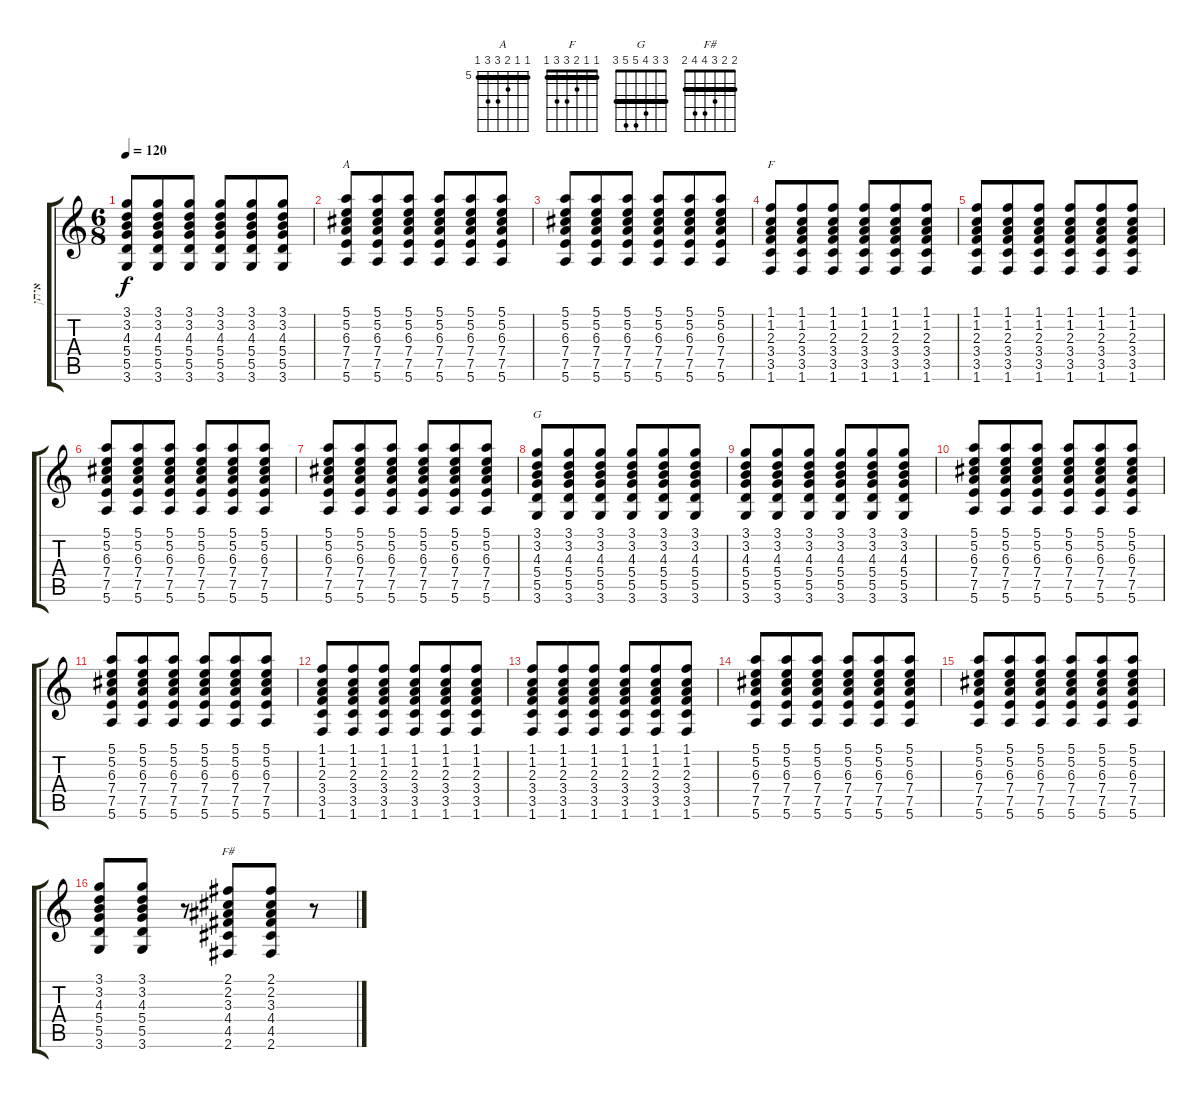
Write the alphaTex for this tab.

\track ("איתן" "איתן") {instrument electricguitarclean}
\staff {score tabs}
\tuning (E4 B3 G3 D3 A2 E2) {hide}
\chord ("A" 5 5 6 7 7 5) {firstfret 5 barre 5}
\chord ("F" 1 1 2 3 3 1) {barre 1}
\chord ("G" 3 3 4 5 5 3) {barre 3}
\chord ("F#" 2 2 3 4 4 2) {barre 2}
\ts (6 8)
\tempo 120
\clef g2
\ks c
(3.1 3.2 4.3 5.4 5.5 3.6).8{dy f} (3.1 3.2 4.3 5.4 5.5 3.6).8 (3.1 3.2 4.3 5.4 5.5 3.6).8 (3.1 3.2 4.3 5.4 5.5 3.6).8 (3.1 3.2 4.3 5.4 5.5 3.6).8 (3.1 3.2 4.3 5.4 5.5 3.6).8 |
(5.1 5.2 6.3 7.4 7.5 5.6).8{ch "A"} (5.1 5.2 6.3 7.4 7.5 5.6).8 (5.1 5.2 6.3 7.4 7.5 5.6).8 (5.1 5.2 6.3 7.4 7.5 5.6).8 (5.1 5.2 6.3 7.4 7.5 5.6).8 (5.1 5.2 6.3 7.4 7.5 5.6).8 |
(5.1 5.2 6.3 7.4 7.5 5.6).8 (5.1 5.2 6.3 7.4 7.5 5.6).8 (5.1 5.2 6.3 7.4 7.5 5.6).8 (5.1 5.2 6.3 7.4 7.5 5.6).8 (5.1 5.2 6.3 7.4 7.5 5.6).8 (5.1 5.2 6.3 7.4 7.5 5.6).8 |
(1.1 1.2 2.3 3.4 3.5 1.6).8{ch "F"} (1.1 1.2 2.3 3.4 3.5 1.6).8 (1.1 1.2 2.3 3.4 3.5 1.6).8 (1.1 1.2 2.3 3.4 3.5 1.6).8 (1.1 1.2 2.3 3.4 3.5 1.6).8 (1.1 1.2 2.3 3.4 3.5 1.6).8 |
(1.1 1.2 2.3 3.4 3.5 1.6).8 (1.1 1.2 2.3 3.4 3.5 1.6).8 (1.1 1.2 2.3 3.4 3.5 1.6).8 (1.1 1.2 2.3 3.4 3.5 1.6).8 (1.1 1.2 2.3 3.4 3.5 1.6).8 (1.1 1.2 2.3 3.4 3.5 1.6).8 |
(5.1 5.2 6.3 7.4 7.5 5.6).8 (5.1 5.2 6.3 7.4 7.5 5.6).8 (5.1 5.2 6.3 7.4 7.5 5.6).8 (5.1 5.2 6.3 7.4 7.5 5.6).8 (5.1 5.2 6.3 7.4 7.5 5.6).8 (5.1 5.2 6.3 7.4 7.5 5.6).8 |
(5.1 5.2 6.3 7.4 7.5 5.6).8 (5.1 5.2 6.3 7.4 7.5 5.6).8 (5.1 5.2 6.3 7.4 7.5 5.6).8 (5.1 5.2 6.3 7.4 7.5 5.6).8 (5.1 5.2 6.3 7.4 7.5 5.6).8 (5.1 5.2 6.3 7.4 7.5 5.6).8 |
(3.1 3.2 4.3 5.4 5.5 3.6).8{ch "G"} (3.1 3.2 4.3 5.4 5.5 3.6).8 (3.1 3.2 4.3 5.4 5.5 3.6).8 (3.1 3.2 4.3 5.4 5.5 3.6).8 (3.1 3.2 4.3 5.4 5.5 3.6).8 (3.1 3.2 4.3 5.4 5.5 3.6).8 |
(3.1 3.2 4.3 5.4 5.5 3.6).8 (3.1 3.2 4.3 5.4 5.5 3.6).8 (3.1 3.2 4.3 5.4 5.5 3.6).8 (3.1 3.2 4.3 5.4 5.5 3.6).8 (3.1 3.2 4.3 5.4 5.5 3.6).8 (3.1 3.2 4.3 5.4 5.5 3.6).8 |
(5.1 5.2 6.3 7.4 7.5 5.6).8 (5.1 5.2 6.3 7.4 7.5 5.6).8 (5.1 5.2 6.3 7.4 7.5 5.6).8 (5.1 5.2 6.3 7.4 7.5 5.6).8 (5.1 5.2 6.3 7.4 7.5 5.6).8 (5.1 5.2 6.3 7.4 7.5 5.6).8 |
(5.1 5.2 6.3 7.4 7.5 5.6).8 (5.1 5.2 6.3 7.4 7.5 5.6).8 (5.1 5.2 6.3 7.4 7.5 5.6).8 (5.1 5.2 6.3 7.4 7.5 5.6).8 (5.1 5.2 6.3 7.4 7.5 5.6).8 (5.1 5.2 6.3 7.4 7.5 5.6).8 |
(1.1 1.2 2.3 3.4 3.5 1.6).8 (1.1 1.2 2.3 3.4 3.5 1.6).8 (1.1 1.2 2.3 3.4 3.5 1.6).8 (1.1 1.2 2.3 3.4 3.5 1.6).8 (1.1 1.2 2.3 3.4 3.5 1.6).8 (1.1 1.2 2.3 3.4 3.5 1.6).8 |
(1.1 1.2 2.3 3.4 3.5 1.6).8 (1.1 1.2 2.3 3.4 3.5 1.6).8 (1.1 1.2 2.3 3.4 3.5 1.6).8 (1.1 1.2 2.3 3.4 3.5 1.6).8 (1.1 1.2 2.3 3.4 3.5 1.6).8 (1.1 1.2 2.3 3.4 3.5 1.6).8 |
(5.1 5.2 6.3 7.4 7.5 5.6).8 (5.1 5.2 6.3 7.4 7.5 5.6).8 (5.1 5.2 6.3 7.4 7.5 5.6).8 (5.1 5.2 6.3 7.4 7.5 5.6).8 (5.1 5.2 6.3 7.4 7.5 5.6).8 (5.1 5.2 6.3 7.4 7.5 5.6).8 |
(5.1 5.2 6.3 7.4 7.5 5.6).8 (5.1 5.2 6.3 7.4 7.5 5.6).8 (5.1 5.2 6.3 7.4 7.5 5.6).8 (5.1 5.2 6.3 7.4 7.5 5.6).8 (5.1 5.2 6.3 7.4 7.5 5.6).8 (5.1 5.2 6.3 7.4 7.5 5.6).8 |
(3.1 3.2 4.3 5.4 5.5 3.6).8 (3.1 3.2 4.3 5.4 5.5 3.6).8 r.8 (2.1 2.2 3.3 4.4 4.5 2.6).8{ch "F#"} (2.1 2.2 3.3 4.4 4.5 2.6).8 r.8
